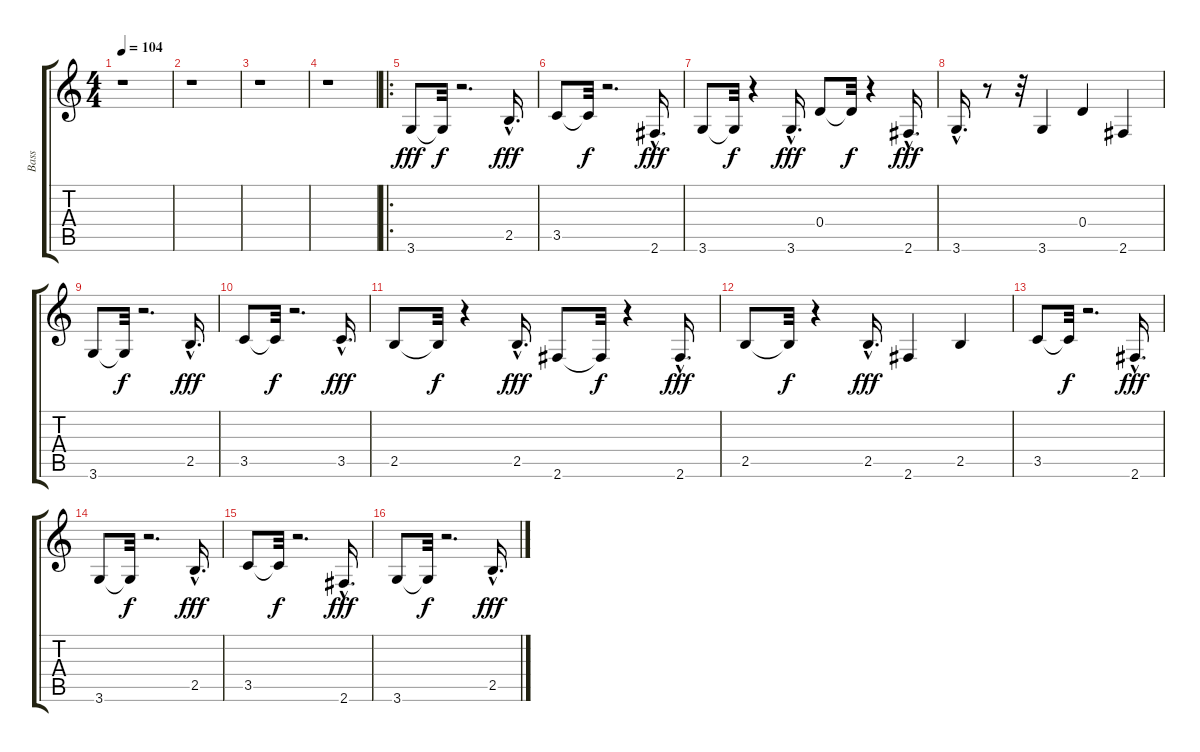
\track ("Bass" "Bass") {instrument acousticbass}
\staff {score tabs}
\tuning (E4 B3 G3 D3 A2 E2) {hide}
\ts (4 4)
\tempo 104
\clef g2
\ks c
r.1{dy fff instrument acousticbass} |
r.1 |
r.1 |
r.1 |
\ro
3.6.8 3.6{t}.32{dy f} r.2{d} 2.5{hac}.16{d dy fff} |
3.5.8 3.5{t}.32{dy f} r.2{d} 2.6{hac}.16{d dy fff} |
3.6.8 3.6{t}.32{dy f} r.4 3.6{hac}.16{d dy fff} 0.4.8 0.4{t}.32{dy f} r.4 2.6{hac}.16{d dy fff} |
3.6{hac}.16{d} r.8 r.32 3.6.4 0.4.4 2.6.4 |
3.6.8 3.6{t}.32{dy f} r.2{d} 2.5{hac}.16{d dy fff} |
3.5.8 3.5{t}.32{dy f} r.2{d} 3.5{hac}.16{d dy fff} |
2.5.8 2.5{t}.32{dy f} r.4 2.5{hac}.16{d dy fff} 2.6.8 2.6{t}.32{dy f} r.4 2.6{hac}.16{d dy fff} |
2.5.8 2.5{t}.32{dy f} r.4 2.5{hac}.16{d dy fff} 2.6.4 2.5.4 |
3.5.8 3.5{t}.32{dy f} r.2{d} 2.6{hac}.16{d dy fff} |
3.6.8 3.6{t}.32{dy f} r.2{d} 2.5{hac}.16{d dy fff} |
3.5.8 3.5{t}.32{dy f} r.2{d} 2.6{hac}.16{d dy fff} |
3.6.8 3.6{t}.32{dy f} r.2{d} 2.5{hac}.16{d dy fff}
